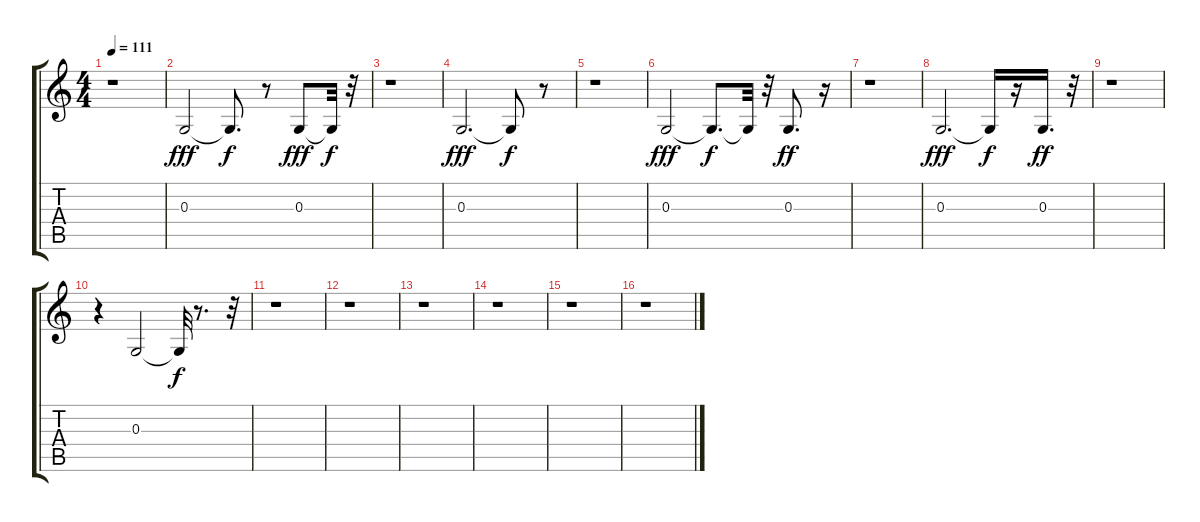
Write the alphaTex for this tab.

\track "" {instrument brightacousticpiano}
\staff {score tabs}
\tuning (E4 B3 G3 D3 A2 E2) {hide}
\ts (4 4)
\tempo 111
\clef g2
\ks c
r.1{dy f} |
0.3.2{dy fff} 0.3{t}.8{d dy f} r.8 0.3.8{dy fff} 0.3{t}.32{dy f} r.32 |
r.1 |
0.3.2{d dy fff} 0.3{t}.8{dy f} r.8 |
r.1 |
0.3.2{dy fff} 0.3{t}.8{d dy f} 0.3{t}.32 r.32 0.3.8{d dy ff} r.16 |
r.1 |
0.3.2{d dy fff} 0.3{t}.16{dy f} r.16 0.3.16{d dy ff} r.32 |
r.1 |
r.4 0.3.2 0.3{t}.32{dy f} r.8{d} r.32 |
r.1 |
r.1 |
r.1 |
r.1 |
r.1 |
r.1
